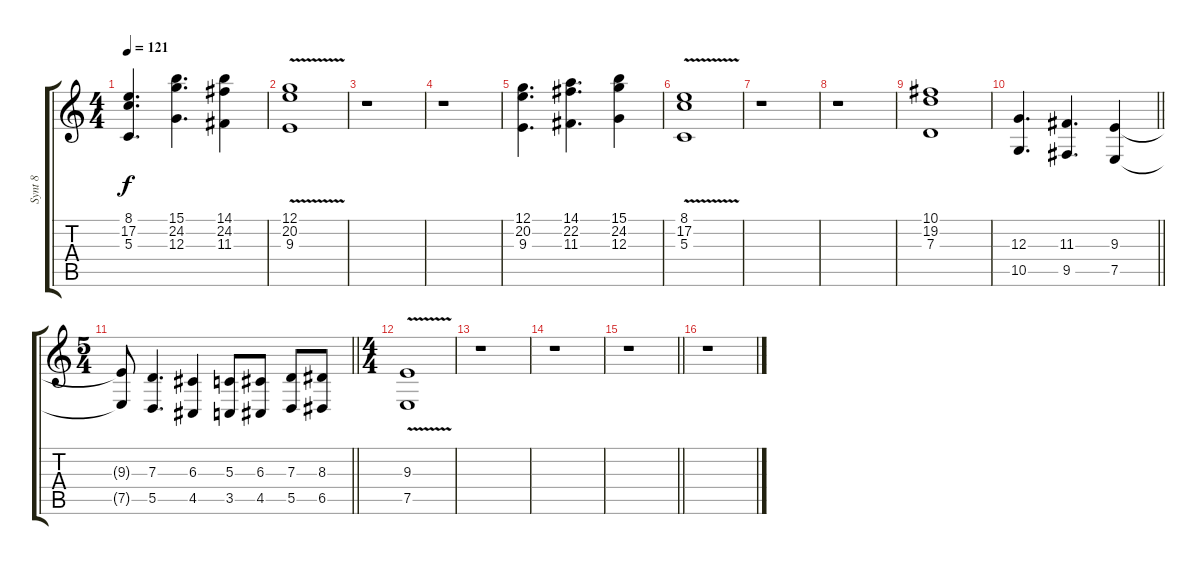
\track ("Synt 8" "Synt 8") {instrument lead8bassandlead}
\staff {score tabs}
\tuning (E4 B3 G3 D3 A2 E2) {hide}
\ts (4 4)
\tempo 121
\clef g2
\ks c
(8.1 17.2 5.3).4{d dy f} (15.1 24.2 12.3).4{d} (14.1 24.2 11.3).4 |
(12.1 20.2 9.3{v}).1 |
r.1 |
r.1 |
(12.1 20.2 9.3).4{d} (14.1 22.2 11.3).4{d} (15.1 24.2 12.3).4 |
(8.1 17.2{v} 5.3).1 |
r.1 |
r.1 |
(10.1 19.2 7.3).1 |
\barLineRight lightlight
(12.3 10.5).4{d} (11.3 9.5).4{d} (9.3 7.5).4 |
\ts (5 4)
\barLineRight lightlight
(9.3{t} 7.5{t}).8 (7.3 5.5).4{d} (6.3 4.5).4 (5.3 3.5).8 (6.3 4.5).8 (7.3 5.5).8 (8.3 6.5).8 |
\ts (4 4)
(9.3 7.5{v}).1 |
r.1 |
r.1 |
\barLineRight lightlight
r.1 |
r.1
